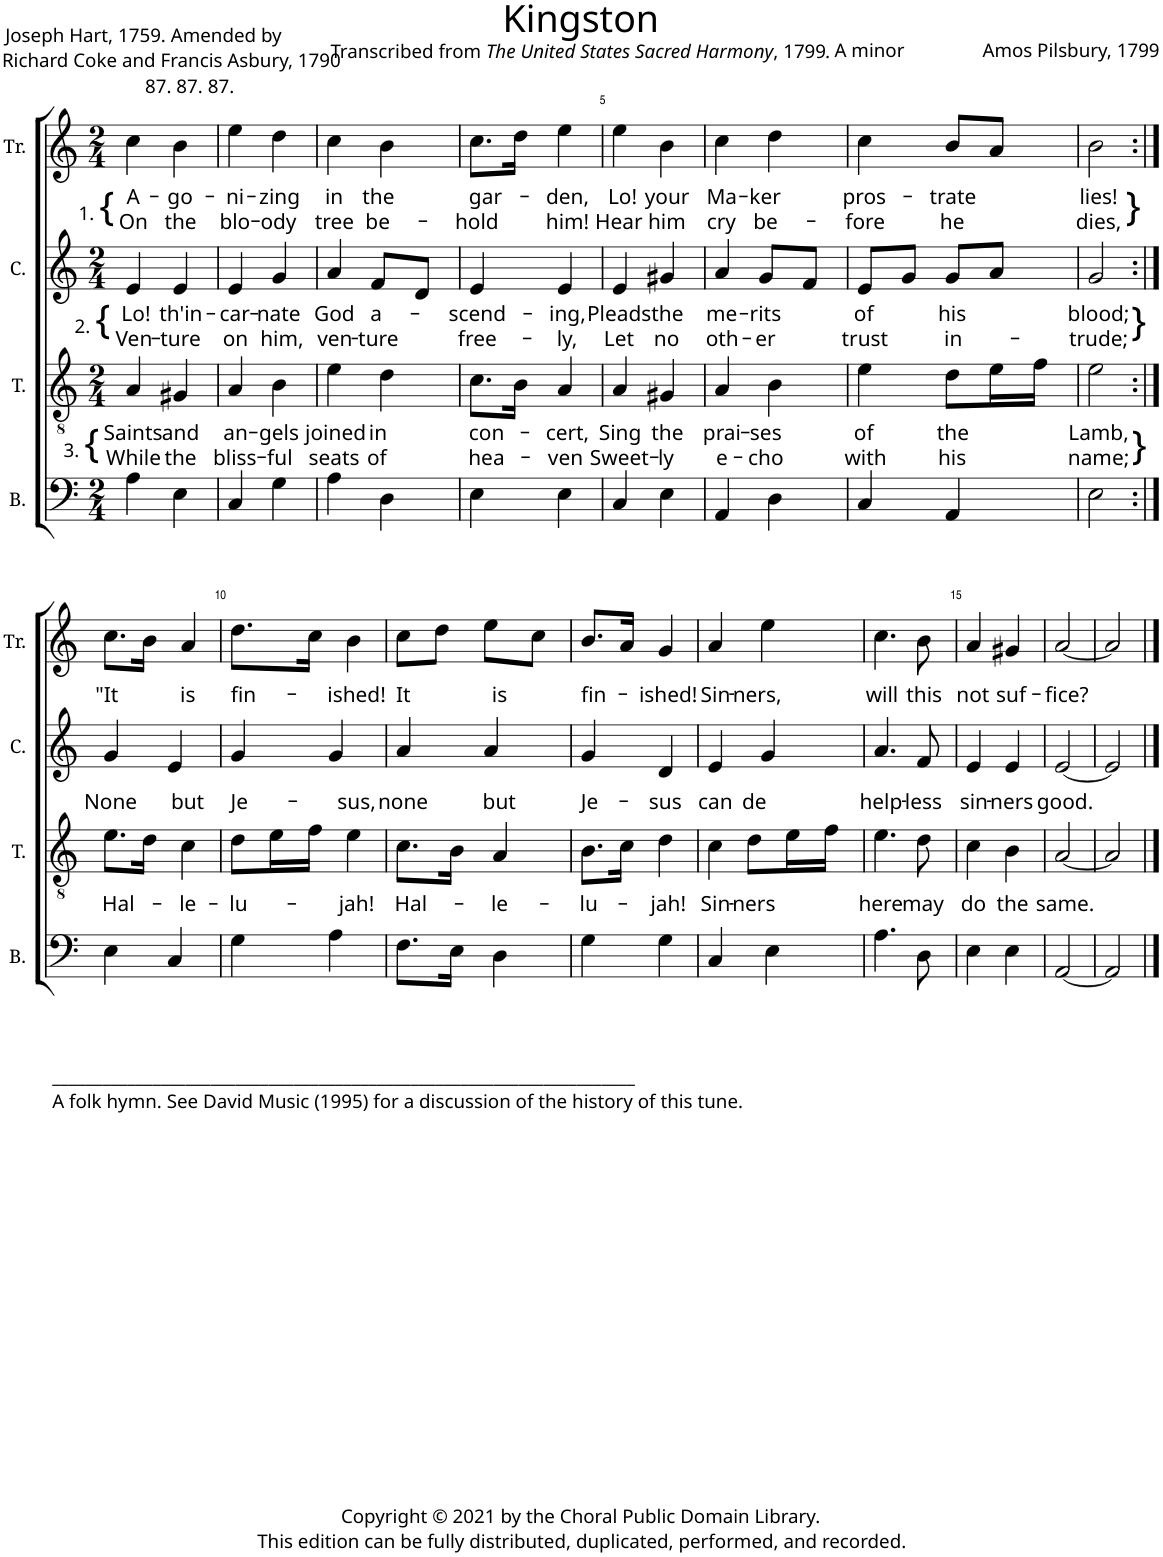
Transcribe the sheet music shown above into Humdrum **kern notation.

**kern	**kern	**text	**text	**kern	**text	**text	**kern	**text	**text
*part4	*part3	*part3	*part3	*part2	*part2	*part2	*part1	*part1	*part1
*staff4	*staff3	*staff3	*staff3	*staff2	*staff2	*staff2	*staff1	*staff1	*staff1
*I"B.	*I"T.	*	*	*I"C.	*	*	*I"Tr.	*	*
*I'B.	*I'T.	*	*	*I'C.	*	*	*I'Tr.	*	*
*clefF4	*clefGv2	*	*	*clefG2	*	*	*clefG2	*	*
*k[]	*k[]	*	*	*k[]	*	*	*k[]	*	*
*M2/4	*M2/4	*	*	*M2/4	*	*	*M2/4	*	*
=1	=1	=1	=1	=1	=1	=1	=1	=1	=1
!	!	!	!	!	!	!	!LO:TX:b:t=1.	!	!
!	!	!	!	!	!	!	!LO:TX:b:t={	!	!
!	!	!	!	!LO:TX:b:t=2.	!	!	!	!	!
!	!	!	!	!LO:TX:b:t={	!	!	!	!	!
!	!LO:TX:b:t=3.	!	!	!	!	!	!	!	!
!	!LO:TX:b:t={	!	!	!	!	!	!	!	!
!	!	!LO:LY:b	!LO:LY:b	!	!LO:LY:b	!LO:LY:b	!	!LO:LY:b	!LO:LY:b
4A\	4A/	Saints	While	4e/	Lo!	Ven-	4cc\	A-	On
!	!	!LO:LY:b	!LO:LY:b	!	!LO:LY:b	!LO:LY:b	!	!LO:LY:b	!LO:LY:b
4E\	4G#X/	and	the	4e/	th'in-	-ture	4b\	-go-	the
=2	=2	=2	=2	=2	=2	=2	=2	=2	=2
!	!	!LO:LY:b	!LO:LY:b	!	!LO:LY:b	!LO:LY:b	!	!LO:LY:b	!LO:LY:b
4C/	4A/	an-	bliss-	4e/	-car-	on	4ee\	-ni-	blo-
!	!	!LO:LY:b	!LO:LY:b	!	!LO:LY:b	!LO:LY:b	!	!LO:LY:b	!LO:LY:b
4G\	4B\	-gels	-ful	4g/	-nate	him,	4dd\	-zing	-ody
=3	=3	=3	=3	=3	=3	=3	=3	=3	=3
!	!	!LO:LY:b	!LO:LY:b	!	!LO:LY:b	!LO:LY:b	!	!LO:LY:b	!LO:LY:b
4A\	4e\	joined	seats	4a/	God	ven-	4cc\	in	tree
!	!	!LO:LY:b	!LO:LY:b	!	!LO:LY:b	!LO:LY:b	!	!LO:LY:b	!LO:LY:b
4D\	4d\	in	of	8f/L	a-	-ture	4b\	the	be-
.	.	.	.	8d/J	.	.	.	.	.
=4	=4	=4	=4	=4	=4	=4	=4	=4	=4
!	!	!LO:LY:b	!LO:LY:b	!	!LO:LY:b	!LO:LY:b	!	!LO:LY:b	!LO:LY:b
4E\	8.c\L	con-	hea-	4e/	-scend-	free-	8.cc\L	gar-	-hold
.	16B\Jk	.	.	.	.	.	16dd\Jk	.	.
!	!	!LO:LY:b	!LO:LY:b	!	!LO:LY:b	!LO:LY:b	!	!LO:LY:b	!LO:LY:b
4E\	4A/	-cert,	-ven	4e/	-ing,	-ly,	4ee\	-den,	him!
=5	=5	=5	=5	=5	=5	=5	=5	=5	=5
!	!	!LO:LY:b	!LO:LY:b	!	!LO:LY:b	!LO:LY:b	!	!LO:LY:b	!LO:LY:b
4C/	4A/	Sing	Sweet-	4e/	Pleads	Let	4ee\	Lo!	Hear
!	!	!LO:LY:b	!LO:LY:b	!	!LO:LY:b	!LO:LY:b	!	!LO:LY:b	!LO:LY:b
4E\	4G#X/	the	-ly	4g#X/	the	no	4b\	your	him
=6	=6	=6	=6	=6	=6	=6	=6	=6	=6
!	!	!LO:LY:b	!LO:LY:b	!	!LO:LY:b	!LO:LY:b	!	!LO:LY:b	!LO:LY:b
4AA/	4A/	prai-	e-	4a/	me-	oth-	4cc\	Ma-	cry
!	!	!LO:LY:b	!LO:LY:b	!	!LO:LY:b	!LO:LY:b	!	!LO:LY:b	!LO:LY:b
4D\	4B\	-ses	-cho	8g/L	-rits	-er	4dd\	-ker	be-
.	.	.	.	8f/J	.	.	.	.	.
=7	=7	=7	=7	=7	=7	=7	=7	=7	=7
!	!	!LO:LY:b	!LO:LY:b	!	!LO:LY:b	!LO:LY:b	!	!LO:LY:b	!LO:LY:b
4C/	4e\	of	with	8e/L	of	trust	4cc\	pros-	-fore
.	.	.	.	8g/J	.	.	.	.	.
!	!	!LO:LY:b	!LO:LY:b	!	!LO:LY:b	!LO:LY:b	!	!LO:LY:b	!LO:LY:b
4AA/	8d\L	the	his	8g/L	his	in-	8b/L	-trate	he
.	16e\L	.	.	8a/J	.	.	8a/J	.	.
.	16f\JJ	.	.	.	.	.	.	.	.
=8	=8	=8	=8	=8	=8	=8	=8	=8	=8
!	!	!	!	!	!	!	!LO:TX:b:t=}	!	!
!	!	!	!	!LO:TX:b:t=}	!	!	!	!	!
!	!LO:TX:b:t=}	!	!	!	!	!	!	!	!
!	!	!LO:LY:b	!LO:LY:b	!	!LO:LY:b	!LO:LY:b	!	!LO:LY:b	!LO:LY:b
2E\	2e\	Lamb,	name;	2g/	blood;	-trude;	2b\	lies!	dies,
!!LO:LB:g=z
=9:|!	=9:|!	=9:|!	=9:|!	=9:|!	=9:|!	=9:|!	=9:|!	=9:|!	=9:|!
!LO:TX:b:t=______________________________________________________________________	!	!	!	!	!	!	!	!	!
!LO:TX:b:t=A folk hymn. See David Music (1995) for a discussion of the history of this tune.	!	!	!	!	!	!	!	!	!
!	!	!LO:LY:b	!	!	!LO:LY:b	!	!	!LO:LY:b	!
4E\	8.e\L	Hal-	.	4g/	None	.	8.cc\L	"It	.
.	16d\Jk	.	.	.	.	.	16b\Jk	.	.
!	!	!LO:LY:b	!	!	!LO:LY:b	!	!	!LO:LY:b	!
4C/	4c\	-le-	.	4e/	but	.	4a/	is	.
=10	=10	=10	=10	=10	=10	=10	=10	=10	=10
!	!	!LO:LY:b	!	!	!LO:LY:b	!	!	!LO:LY:b	!
4G\	8d\L	-lu-	.	4g/	Je-	.	8.dd\L	fin-	.
.	16e\L	.	.	.	.	.	.	.	.
.	16f\JJ	.	.	.	.	.	16cc\Jk	.	.
!	!	!LO:LY:b	!	!	!LO:LY:b	!	!	!LO:LY:b	!
4A\	4e\	-jah!	.	4g/	-sus,	.	4b\	-ished!	.
=11	=11	=11	=11	=11	=11	=11	=11	=11	=11
!	!	!LO:LY:b	!	!	!LO:LY:b	!	!	!LO:LY:b	!
8.F\L	8.c\L	Hal-	.	4a/	none	.	8cc\L	It	.
.	.	.	.	.	.	.	8dd\J	.	.
16E\Jk	16B\Jk	.	.	.	.	.	.	.	.
!	!	!LO:LY:b	!	!	!LO:LY:b	!	!	!LO:LY:b	!
4D\	4A/	-le-	.	4a/	but	.	8ee\L	is	.
.	.	.	.	.	.	.	8cc\J	.	.
=12	=12	=12	=12	=12	=12	=12	=12	=12	=12
!	!	!LO:LY:b	!	!	!LO:LY:b	!	!	!LO:LY:b	!
4G\	8.B\L	-lu-	.	4g/	Je-	.	8.b/L	fin-	.
.	16c\Jk	.	.	.	.	.	16a/Jk	.	.
!	!	!LO:LY:b	!	!	!LO:LY:b	!	!	!LO:LY:b	!
4G\	4d\	-jah!	.	4d/	-sus	.	4g/	-ished!	.
=13	=13	=13	=13	=13	=13	=13	=13	=13	=13
!	!	!LO:LY:b	!	!	!LO:LY:b	!	!	!LO:LY:b	!
4C/	4c\	Sin-	.	4e/	can	.	4a/	Sin-	.
!	!	!LO:LY:b	!	!	!LO:LY:b	!	!	!LO:LY:b	!
4E\	8d\L	-ners	.	4g/	de	.	4ee\	-ners,	.
.	16e\L	.	.	.	.	.	.	.	.
.	16f\JJ	.	.	.	.	.	.	.	.
=14	=14	=14	=14	=14	=14	=14	=14	=14	=14
!	!	!LO:LY:b	!	!	!LO:LY:b	!	!	!LO:LY:b	!
4.A\	4.e\	here	.	4.a/	help-	.	4.cc\	will	.
!	!	!LO:LY:b	!	!	!LO:LY:b	!	!	!LO:LY:b	!
8D\	8d\	may	.	8f/	-less	.	8b\	this	.
=15	=15	=15	=15	=15	=15	=15	=15	=15	=15
!	!	!LO:LY:b	!	!	!LO:LY:b	!	!	!LO:LY:b	!
4E\	4c\	do	.	4e/	sin-	.	4a/	not	.
!	!	!LO:LY:b	!	!	!LO:LY:b	!	!	!LO:LY:b	!
4E\	4B\	the	.	4e/	-ners	.	4g#X/	suf-	.
=16	=16	=16	=16	=16	=16	=16	=16	=16	=16
!	!	!LO:LY:b	!	!	!LO:LY:b	!	!	!LO:LY:b	!
[2AA/	[2A/	same.	.	[2e/	good.	.	[2a/	-fice?	.
=17	=17	=17	=17	=17	=17	=17	=17	=17	=17
2AA/]	2A/]	.	.	2e/]	.	.	2a/]	.	.
==	==	==	==	==	==	==	==	==	==
*-	*-	*-	*-	*-	*-	*-	*-	*-	*-
